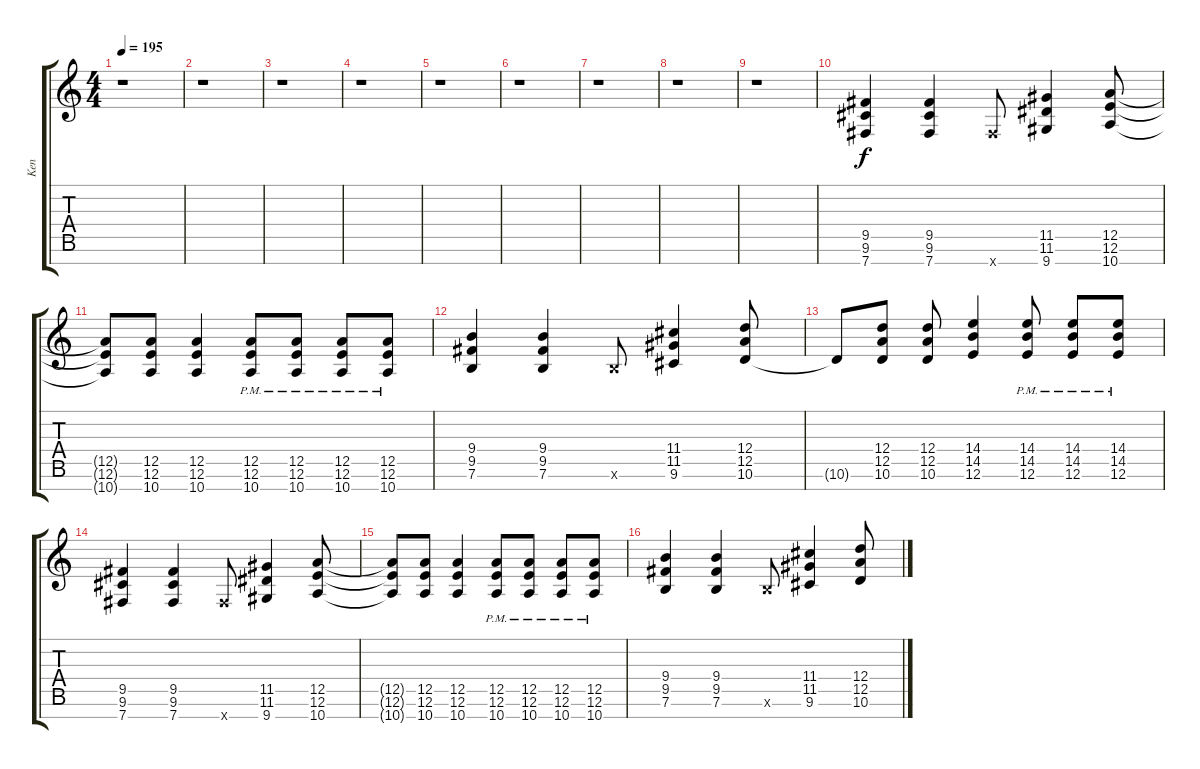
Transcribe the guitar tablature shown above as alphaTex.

\track ("Ken" "Ken") {instrument distortionguitar}
\staff {score tabs}
\tuning (E4 B3 G3 D3 A2 E2 B1) {hide}
\ts (4 4)
\tempo 195
\clef g2
\ks c
r.1{dy f} |
r.1 |
r.1 |
r.1 |
r.1 |
r.1 |
r.1 |
r.1 |
r.1 |
(9.5 9.6 7.7).4 (9.5 9.6 7.7).4 7.7{x}.8 (11.5 11.6 9.7).4 (12.5 12.6 10.7).8 |
(12.5{t} 12.6{t} 10.7{t}).8 (12.5 12.6 10.7).8 (12.5 12.6 10.7).4 (12.5{pm} 12.6{pm} 10.7{pm}).8 (12.5{pm} 12.6{pm} 10.7{pm}).8 (12.5{pm} 12.6{pm} 10.7{pm}).8 (12.5{pm} 12.6{pm} 10.7{pm}).8 |
(9.4 9.5 7.6).4 (9.4 9.5 7.6).4 7.6{x}.8 (11.4 11.5 9.6).4 (12.4 12.5 10.6).8 |
10.6{t}.8 (12.4 12.5 10.6).8 (12.4 12.5 10.6).8 (14.4 14.5 12.6).4 (14.4{pm} 14.5{pm} 12.6{pm}).8 (14.4{pm} 14.5{pm} 12.6{pm}).8 (14.4{pm} 14.5{pm} 12.6{pm}).8 |
(9.5 9.6 7.7).4 (9.5 9.6 7.7).4 7.7{x}.8 (11.5 11.6 9.7).4 (12.5 12.6 10.7).8 |
(12.5{t} 12.6{t} 10.7{t}).8 (12.5 12.6 10.7).8 (12.5 12.6 10.7).4 (12.5{pm} 12.6{pm} 10.7{pm}).8 (12.5{pm} 12.6{pm} 10.7{pm}).8 (12.5{pm} 12.6{pm} 10.7{pm}).8 (12.5{pm} 12.6{pm} 10.7{pm}).8 |
(9.4 9.5 7.6).4 (9.4 9.5 7.6).4 7.6{x}.8 (11.4 11.5 9.6).4 (12.4 12.5 10.6).8
